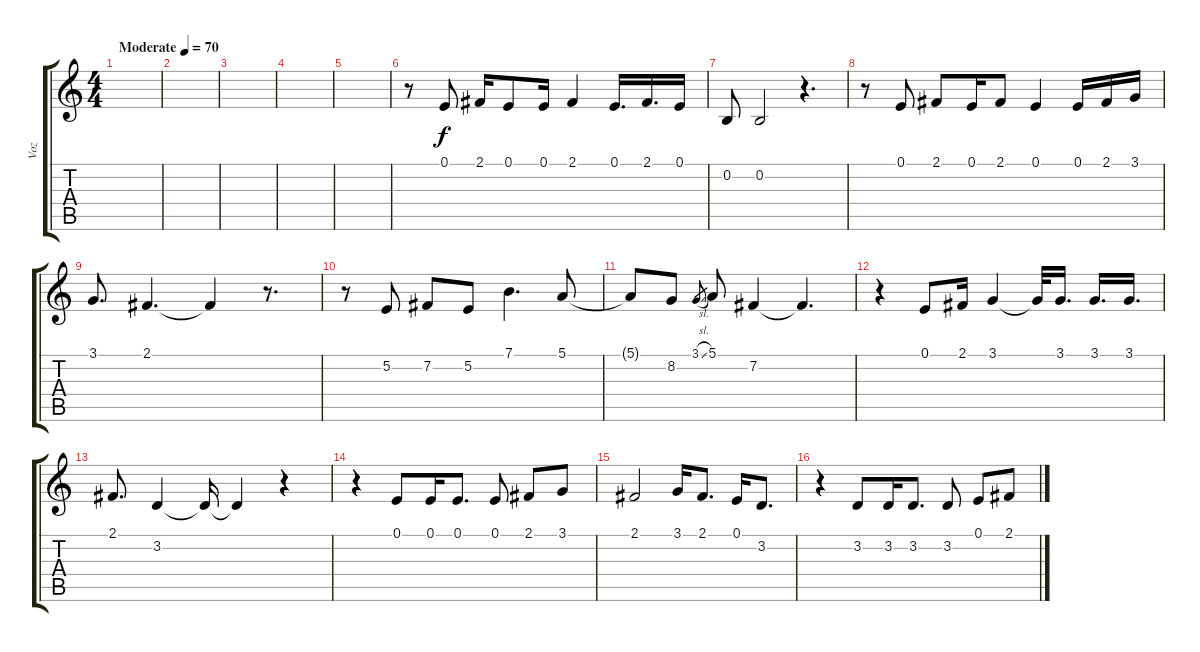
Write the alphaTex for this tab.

\track ("Voz" "Voz") {instrument lead6voice}
\staff {score tabs}
\tuning (E4 B3 G3 D3 A2 E2) {hide}
\ts (4 4)
\tempo (70 "Moderate")
\clef g2
\ks c
|
|
|
|
|
r.8 0.1.8 2.1.16 0.1.8 0.1.16 2.1.4 0.1.16{d} 2.1.16{d} 0.1.16 |
0.2.8 0.2.2 r.4{d} |
r.8 0.1.8 2.1.8 0.1.16 2.1.8 0.1.4 0.1.16 2.1.16 3.1.16 |
3.1.8{d} 2.1.4{d} 2.1{t}.4 r.8{d} |
r.8 5.2.8 7.2.8 5.2.8 7.1.4{d} 5.1.8 |
5.1{t}.8 8.2.8 3.1{sl}.8{gr} 5.1.8 7.2.4 7.2{t}.4{d} |
r.4 0.1.8 2.1.16 3.1.4 3.1{t}.32 3.1.16{d} 3.1.16{d} 3.1.16{d} |
2.1.8{d} 3.2.4 3.2{t}.16 3.2{t}.4 r.4 |
r.4 0.1.8 0.1.16 0.1.8{d} 0.1.8 2.1.8 3.1.8 |
2.1.2 3.1.16 2.1.8{d} 0.1.16 3.2.8{d} |
r.4 3.2.8 3.2.16 3.2.8{d} 3.2.8 0.1.8 2.1.8
